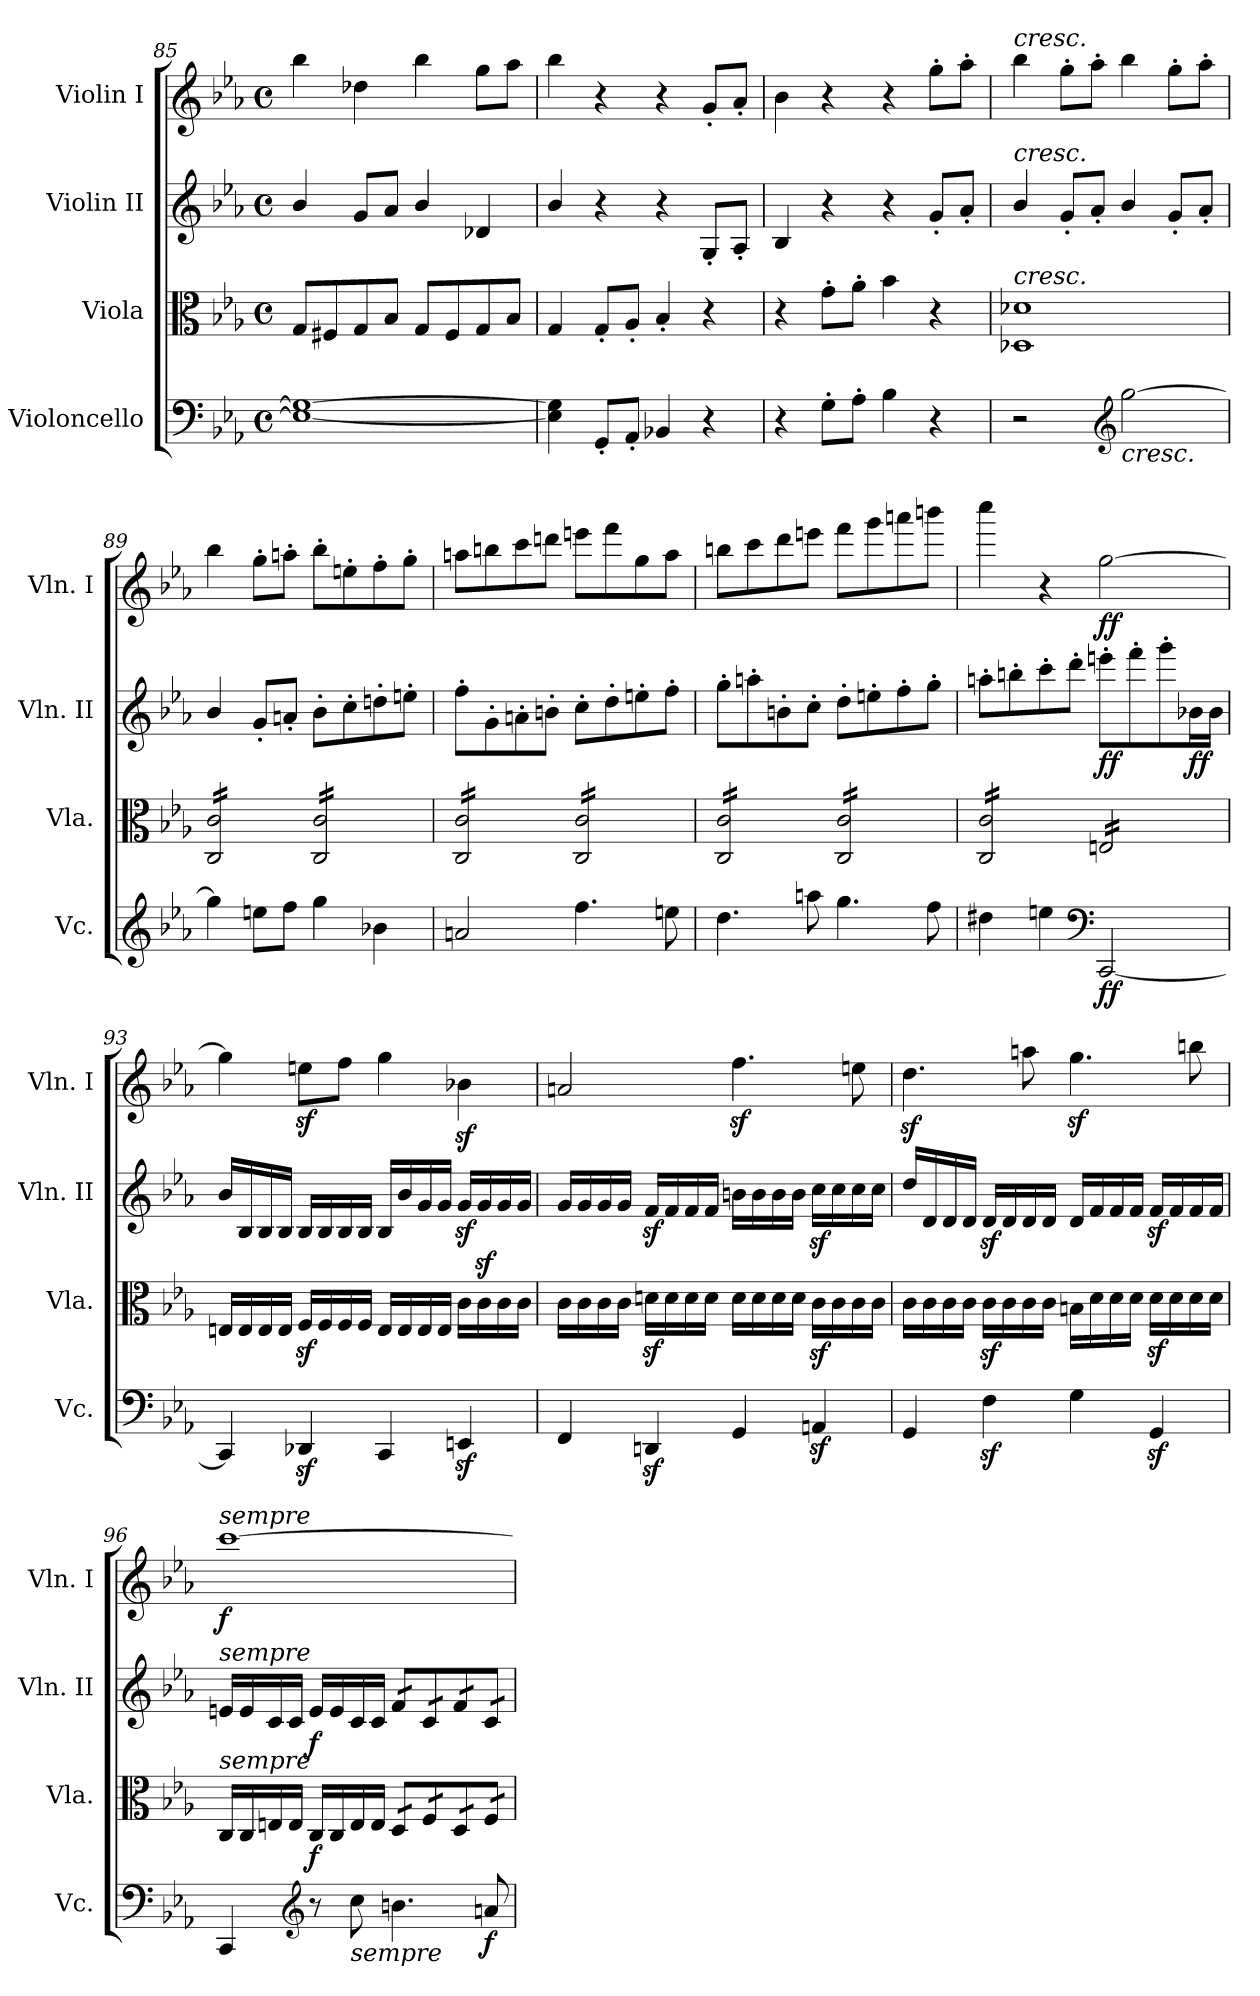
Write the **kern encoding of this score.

**kern	**dynam	**kern	**dynam	**kern	**dynam	**kern	**dynam
*part4	*part4	*part3	*part3	*part2	*part2	*part1	*part1
*staff4	*staff4	*staff3	*staff3	*staff2	*staff2	*staff1	*staff1
*I"Violoncello	*	*I"Viola	*	*I"Violin II	*	*I"Violin I	*
*I'Vc.	*	*I'Vla.	*	*I'Vln. II	*	*I'Vln. I	*
*clefF4	*	*clefC3	*	*clefG2	*	*clefG2	*
*k[b-e-a-]	*	*k[b-e-a-]	*	*k[b-e-a-]	*	*k[b-e-a-]	*
*E-:	*	*E-:	*	*E-:	*	*E-:	*
*M4/4	*	*M4/4	*	*M4/4	*	*M4/4	*
*met(c)	*	*met(c)	*	*met(c)	*	*met(c)	*
=85	=85	=85	=85	=85	=85	=85	=85
1E_ 1G_	.	8G/L	.	4b-/	.	4bb-\	.
.	.	8F#X/	.	.	.	.	.
.	.	8G/	.	8g/L	.	4dd-X\	.
.	.	8B-/J	.	8a-/J	.	.	.
.	.	8G/L	.	4b-/	.	4bb-\	.
.	.	8F#/	.	.	.	.	.
.	.	8G/	.	4d-X/	.	8gg\L	.
.	.	8B-/J	.	.	.	8aa-\J	.
=86	=86	=86	=86	=86	=86	=86	=86
4E\] 4G\]	.	4G/	.	4b-/	.	4bb-\	.
8GG'/L	.	8G'/L	.	4r	.	4r	.
8AA-'/J	.	8A-'/J	.	.	.	.	.
4BB-X/	.	4B-'/	.	4r	.	4r	.
4r	.	4r	.	8G'/L	.	8g'/L	.
.	.	.	.	8A-'/J	.	8a-'/J	.
!!LO:LB:g=z
=87	=87	=87	=87	=87	=87	=87	=87
4r	.	4r	.	4B-/	.	4b-\	.
8G'\L	.	8g'\L	.	4r	.	4r	.
8A-'\J	.	8a-'\J	.	.	.	.	.
4B-\	.	4b-\	.	4r	.	4r	.
4r	.	4r	.	8g'/L	.	8gg'\L	.
.	.	.	.	8a-'/J	.	8aa-'\J	.
=88	=88	=88	=88	=88	=88	=88	=88
!	!	!	!	!	!	!LO:TX:a:i:t=cresc.	!
!	!	!	!	!LO:TX:a:i:t=cresc.	!	!	!
!	!	!LO:TX:a:i:t=cresc.	!	!	!	!	!
2r	.	1D-X 1d-X	.	4b-/	.	4bb-\	.
.	.	.	.	8g'/L	.	8gg'\L	.
.	.	.	.	8a-'/J	.	8aa-'\J	.
*clefG2	*	*	*	*	*	*	*
!LO:TX:b:i:t=cresc.	!	!	!	!	!	!	!
[2gg\	.	.	.	4b-/	.	4bb-\	.
.	.	.	.	8g'/L	.	8gg'\L	.
.	.	.	.	8a-'/J	.	8aa-'\J	.
=89	=89	=89	=89	=89	=89	=89	=89
*	*	*tremolo	*	*	*	*	*
4gg\]	.	16C/ 16c/LL	.	4b-/	.	4bb-\	.
.	.	16C/ 16c/	.	.	.	.	.
.	.	16C/ 16c/	.	.	.	.	.
.	.	16C/ 16c/	.	.	.	.	.
8een\L	.	16C/ 16c/	.	8g'/L	.	8gg'\L	.
.	.	16C/ 16c/	.	.	.	.	.
8ff\J	.	16C/ 16c/	.	8an'/J	.	8aan'\J	.
.	.	16C/ 16c/JJ	.	.	.	.	.
4gg\	.	16C/ 16c/LL	.	8b-'\L	.	8bb-'\L	.
.	.	16C/ 16c/	.	.	.	.	.
.	.	16C/ 16c/	.	8cc'\	.	8een'\	.
.	.	16C/ 16c/	.	.	.	.	.
4b-X\	.	16C/ 16c/	.	8ddn'\	.	8ff'\	.
.	.	16C/ 16c/	.	.	.	.	.
.	.	16C/ 16c/	.	8een'\J	.	8gg'\J	.
.	.	16C/ 16c/JJ	.	.	.	.	.
=90	=90	=90	=90	=90	=90	=90	=90
2an/	.	16C/ 16c/LL	.	8ff'\L	.	8aan\L	.
.	.	16C/ 16c/	.	.	.	.	.
.	.	16C/ 16c/	.	8g'\	.	8bbn\	.
.	.	16C/ 16c/	.	.	.	.	.
.	.	16C/ 16c/	.	8an'\	.	8ccc\	.
.	.	16C/ 16c/	.	.	.	.	.
.	.	16C/ 16c/	.	8bn'\J	.	8dddn\J	.
.	.	16C/ 16c/JJ	.	.	.	.	.
4.ff\	.	16C/ 16c/LL	.	8cc'\L	.	8eeen\L	.
.	.	16C/ 16c/	.	.	.	.	.
.	.	16C/ 16c/	.	8dd'\	.	8fff\	.
.	.	16C/ 16c/	.	.	.	.	.
.	.	16C/ 16c/	.	8een'\	.	8gg\	.
.	.	16C/ 16c/	.	.	.	.	.
8een\	.	16C/ 16c/	.	8ff'\J	.	8aa\J	.
.	.	16C/ 16c/JJ	.	.	.	.	.
=91	=91	=91	=91	=91	=91	=91	=91
4.dd\	.	16C/ 16c/LL	.	8gg'\L	.	8bbn\L	.
.	.	16C/ 16c/	.	.	.	.	.
.	.	16C/ 16c/	.	8aan'\	.	8ccc\	.
.	.	16C/ 16c/	.	.	.	.	.
.	.	16C/ 16c/	.	8bn'\	.	8ddd\	.
.	.	16C/ 16c/	.	.	.	.	.
8aan\	.	16C/ 16c/	.	8cc'\J	.	8eeen\J	.
.	.	16C/ 16c/JJ	.	.	.	.	.
4.gg\	.	16C/ 16c/LL	.	8dd'\L	.	8fff\L	.
.	.	16C/ 16c/	.	.	.	.	.
.	.	16C/ 16c/	.	8een'\	.	8ggg\	.
.	.	16C/ 16c/	.	.	.	.	.
.	.	16C/ 16c/	.	8ff'\	.	8aaan\	.
.	.	16C/ 16c/	.	.	.	.	.
8ff\	.	16C/ 16c/	.	8gg'\J	.	8bbbn\J	.
.	.	16C/ 16c/JJ	.	.	.	.	.
!!LO:LB:g=z
=92	=92	=92	=92	=92	=92	=92	=92
4dd#X\	.	16C/ 16c/LL	.	8aan'\L	.	4cccc\	.
.	.	16C/ 16c/	.	.	.	.	.
.	.	16C/ 16c/	.	8bbn'\	.	.	.
.	.	16C/ 16c/	.	.	.	.	.
4een\	.	16C/ 16c/	.	8ccc'\	.	4r	.
.	.	16C/ 16c/	.	.	.	.	.
.	.	16C/ 16c/	.	8ddd'\J	.	.	.
.	.	16C/ 16c/JJ	.	.	.	.	.
*clefF4	*	*	*	*	*	*	*
!	!LO:DY:b	!	!	!	!LO:DY:b	!	!LO:DY:b
[2CC/	ff	16En/LL	.	8eeen'\L	ff	[2gg\	ff
.	.	16En/	.	.	.	.	.
.	.	16En/	.	8fff'\	.	.	.
.	.	16En/	.	.	.	.	.
.	.	16En/	.	8ggg'\	.	.	.
.	.	16En/	.	.	.	.	.
!	!	!	!	!	!LO:DY:b	!	!
.	.	16En/	.	16b-X\L	ff	.	.
.	.	16En/JJ	.	16b-\JJ	.	.	.
*	*	*Xtremolo	*	*	*	*	*
=93	=93	=93	=93	=93	=93	=93	=93
4CC/]	.	16En/LL	.	16b-/LL	.	4gg\]	.
.	.	16E/	.	16B-/	.	.	.
.	.	16E/	.	16B-/	.	.	.
.	.	16E/JJ	.	16B-/JJ	.	.	.
4DD-Xz</	.	16Fz>/LL	.	16B-/LL	.	8eenz<\L	.
.	.	16F/	.	16B-/	.	.	.
.	.	16F/	.	16B-/	.	8ff\J	.
.	.	16F/JJ	.	16B-/JJ	.	.	.
4CC/	.	16E/LL	.	16B-/LL	.	4gg\	.
.	.	16E/	.	16b-/	.	.	.
.	.	16E/	.	16g/	.	.	.
.	.	16E/JJ	.	16g/JJ	.	.	.
4EEnz</	.	16c\LL	.	16gz</LL	.	4b-Xz<\	.
.	.	16c\	.	16gz</	.	.	.
.	.	16c\	.	16g/	.	.	.
.	.	16c\JJ	.	16g/JJ	.	.	.
=94	=94	=94	=94	=94	=94	=94	=94
4FF/	.	16c\LL	.	16g/LL	.	2an/	.
.	.	16c\	.	16g/	.	.	.
.	.	16c\	.	16g/	.	.	.
.	.	16c\JJ	.	16g/JJ	.	.	.
4DDnz</	.	16dnz<\LL	.	16fz</LL	.	.	.
.	.	16d\	.	16f/	.	.	.
.	.	16d\	.	16f/	.	.	.
.	.	16d\JJ	.	16f/JJ	.	.	.
4GG/	.	16d\LL	.	16bn\LL	.	4.ffz<\	.
.	.	16d\	.	16b\	.	.	.
.	.	16d\	.	16b\	.	.	.
.	.	16d\JJ	.	16b\JJ	.	.	.
4AAnz</	.	16cz<\LL	.	16ccz<\LL	.	.	.
.	.	16c\	.	16cc\	.	.	.
.	.	16c\	.	16cc\	.	8een\	.
.	.	16c\JJ	.	16cc\JJ	.	.	.
!!LO:PB:g=z
=95	=95	=95	=95	=95	=95	=95	=95
4GG/	.	16c\LL	.	16dd/LL	.	4.ddz<\	.
.	.	16c\	.	16d/	.	.	.
.	.	16c\	.	16d/	.	.	.
.	.	16c\JJ	.	16d/JJ	.	.	.
4Fz<\	.	16cz<\LL	.	16dz</LL	.	.	.
.	.	16c\	.	16d/	.	.	.
.	.	16c\	.	16d/	.	8aan\	.
.	.	16c\JJ	.	16d/JJ	.	.	.
4G\	.	16Bn\LL	.	16d/LL	.	4.ggz<\	.
.	.	16d\	.	16f/	.	.	.
.	.	16d\	.	16f/	.	.	.
.	.	16d\JJ	.	16f/JJ	.	.	.
4GGz</	.	16dz<\LL	.	16fz</LL	.	.	.
.	.	16d\	.	16f/	.	.	.
.	.	16d\	.	16f/	.	8bbn\	.
.	.	16d\JJ	.	16f/JJ	.	.	.
=96	=96	=96	=96	=96	=96	=96	=96
!	!	!	!	!	!	!LO:TX:a:i:t=sempre	!
!	!	!	!	!LO:TX:a:i:t=sempre	!	!	!
!	!	!LO:TX:a:i:t=sempre	!	!	!	!	!
!	!	!	!	!	!	!	!LO:DY:b
4CC/	.	16C/LL	.	16en/LL	.	[1ccc	f
.	.	16C/	.	16e/	.	.	.
.	.	16En/	.	16c/	.	.	.
*clefG2	*	*	*	*	*	*	*
.	.	16E/JJ	.	16c/JJ	.	.	.
!	!	!	!LO:DY:b	!	!LO:DY:b	!	!
8r	.	16C/LL	f	16e/LL	f	.	.
.	.	16C/	.	16e/	.	.	.
!LO:TX:b:i:t=sempre	!	!	!	!	!	!	!
8cc\	.	16E/	.	16c/	.	.	.
.	.	16E/JJ	.	16c/JJ	.	.	.
*	*	*tremolo	*	*	*	*	*
*	*	*	*	*tremolo	*	*	*
4.bn\	.	16D/LL	.	16f/LL	.	.	.
.	.	16D/	.	16f/	.	.	.
.	.	16F/	.	16c/	.	.	.
.	.	16F/	.	16c/	.	.	.
.	.	16D/	.	16f/	.	.	.
.	.	16D/	.	16f/	.	.	.
!	!LO:DY:b	!	!	!	!	!	!
8an/	f	16F/	.	16c/	.	.	.
.	.	16F/JJ	.	16c/JJ	.	.	.
*	*	*	*	*Xtremolo	*	*	*
*	*	*Xtremolo	*	*	*	*	*
=	=	=	=	=	=	=	=
*-	*-	*-	*-	*-	*-	*-	*-
